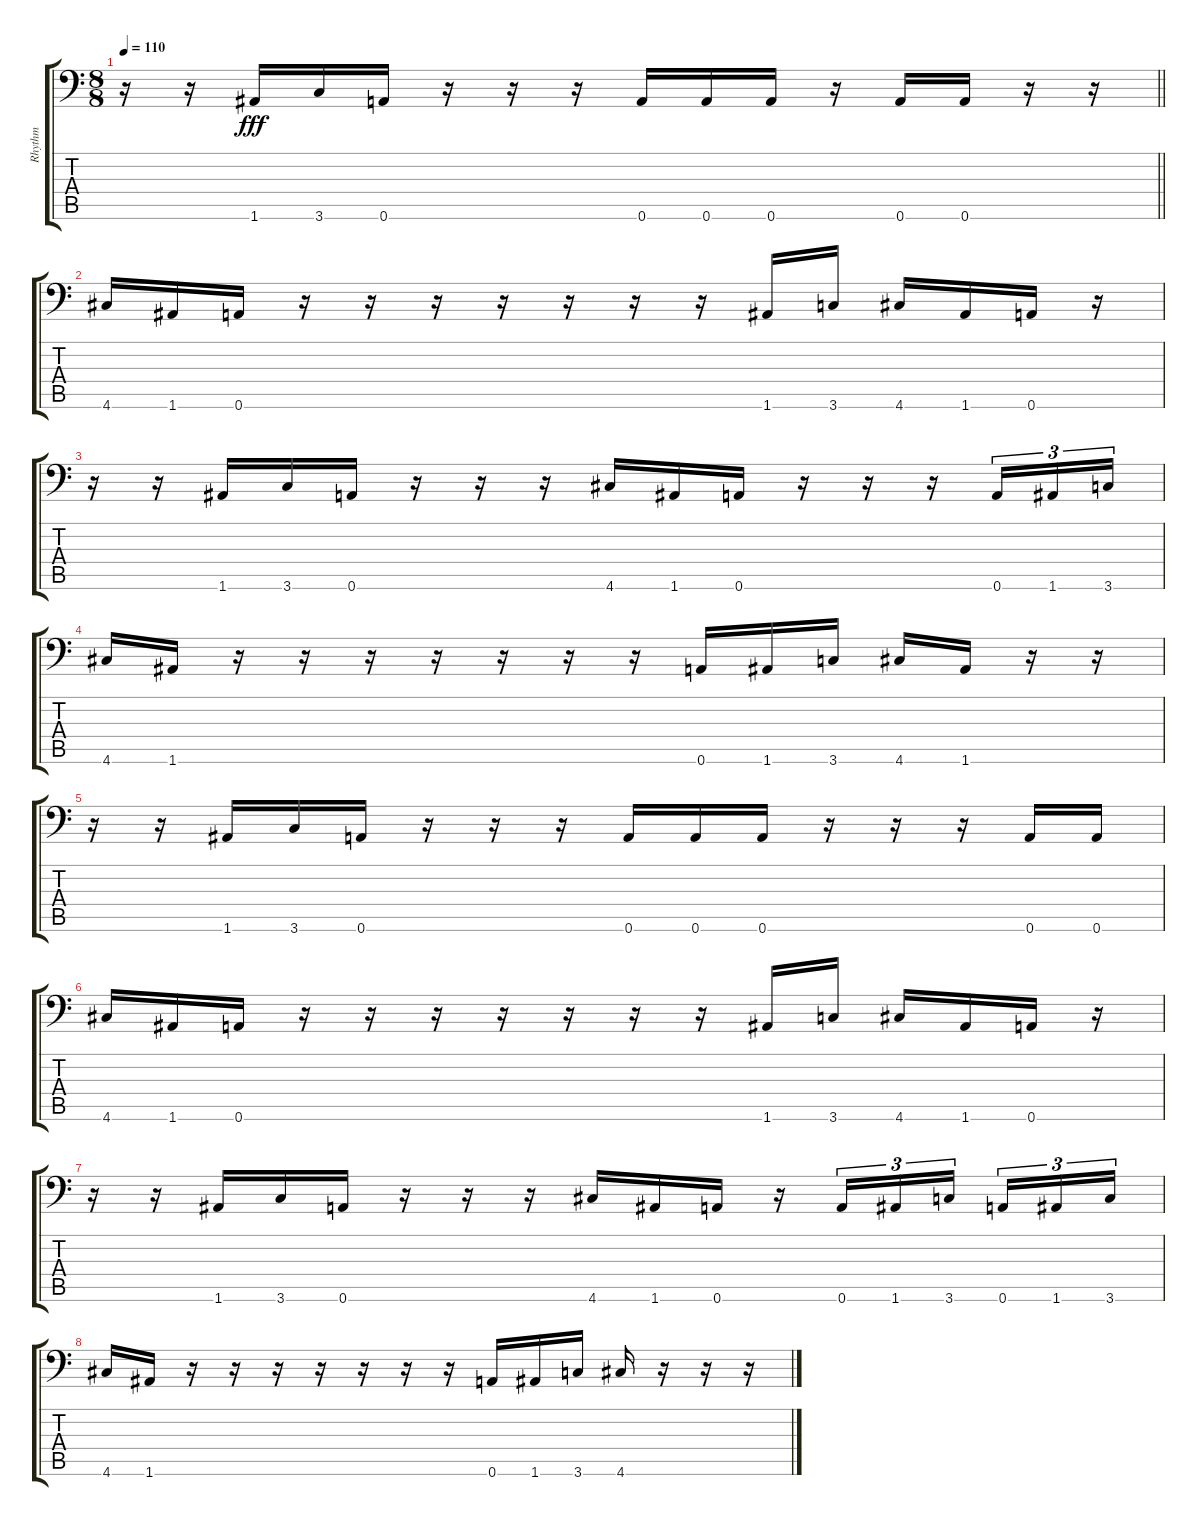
\track ("Rhythm" "Rhythm") {instrument distortionguitar}
\staff {score tabs}
\tuning (B3 Gb3 D3 A2 E2 A1) {hide}
\ts (8 8)
\tempo 110
\clef f4
\barLineRight lightlight
\ks c
r.16{dy fff} r.16 1.6.16 3.6.16 0.6.16 r.16 r.16 r.16 0.6.16 0.6.16 0.6.16 r.16 0.6.16 0.6.16 r.16 r.16 |
4.6.16 1.6.16 0.6.16 r.16 r.16 r.16 r.16 r.16 r.16 r.16 1.6.16 3.6.16 4.6.16 1.6.16 0.6.16 r.16 |
r.16 r.16 1.6.16 3.6.16 0.6.16 r.16 r.16 r.16 4.6.16 1.6.16 0.6.16 r.16 r.16 r.16 0.6.16{tu (3 2)} 1.6.16{tu (3 2)} 3.6.16{tu (3 2)} |
4.6.16 1.6.16 r.16 r.16 r.16 r.16 r.16 r.16 r.16 0.6.16 1.6.16 3.6.16 4.6.16 1.6.16 r.16 r.16 |
r.16 r.16 1.6.16 3.6.16 0.6.16 r.16 r.16 r.16 0.6.16 0.6.16 0.6.16 r.16 r.16 r.16 0.6.16 0.6.16 |
4.6.16 1.6.16 0.6.16 r.16 r.16 r.16 r.16 r.16 r.16 r.16 1.6.16 3.6.16 4.6.16 1.6.16 0.6.16 r.16 |
r.16 r.16 1.6.16 3.6.16 0.6.16 r.16 r.16 r.16 4.6.16 1.6.16 0.6.16 r.16 0.6.16{tu (3 2)} 1.6.16{tu (3 2)} 3.6.16{tu (3 2)} 0.6.16{tu (3 2)} 1.6.16{tu (3 2)} 3.6.16{tu (3 2)} |
4.6.16 1.6.16 r.16 r.16 r.16 r.16 r.16 r.16 r.16 0.6.16 1.6.16 3.6.16 4.6.16 r.16 r.16 r.16
